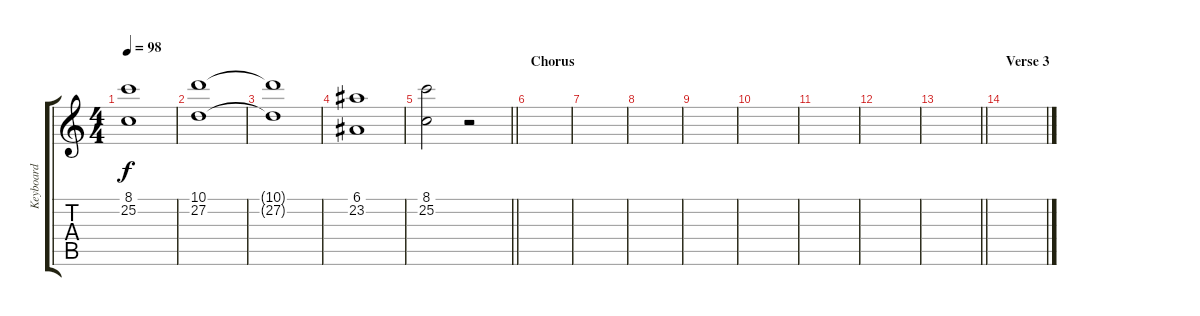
\track ("Keyboard" "Keyboard") {instrument synthstrings1}
\staff {score tabs}
\tuning (E4 B3 G3 D3 A2 E2) {hide}
\ts (4 4)
\tempo 98
\clef g2
\ks c
(8.1 25.2).1{dy f} |
(10.1 27.2).1 |
(10.1{t} 27.2{t}).1 |
(6.1 23.2).1 |
\barLineRight lightlight
(8.1 25.2).2 r.2 |
\section ("" "Chorus")
|
|
|
|
|
|
|
\barLineRight lightlight
|
\section ("" "Verse 3")
